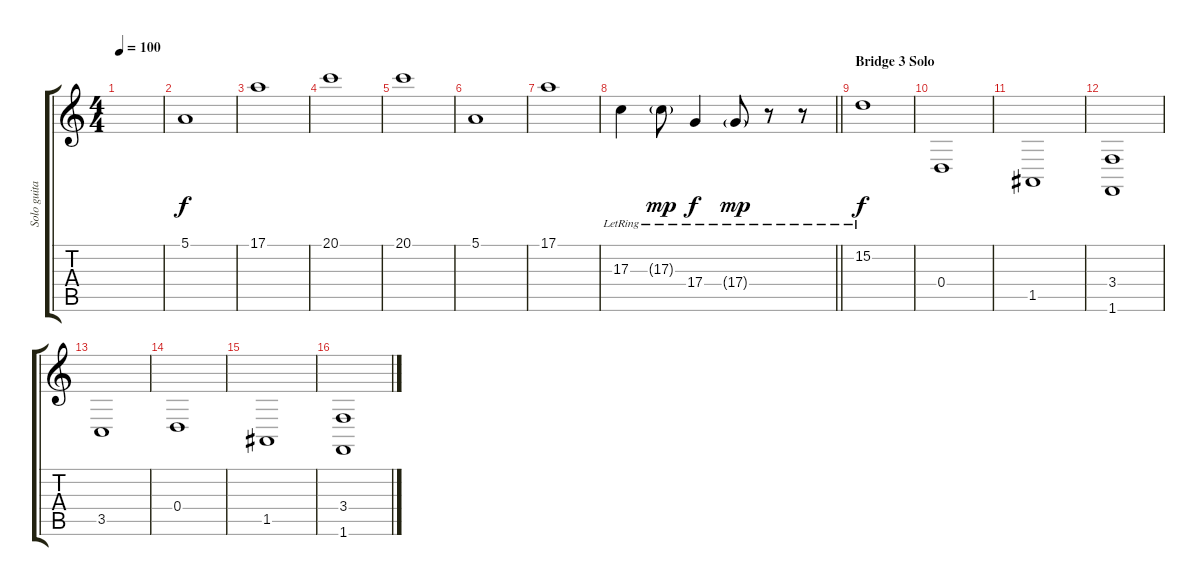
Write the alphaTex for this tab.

\track ("Solo guitar" "Solo guita") {instrument lead5charang}
\staff {score tabs}
\tuning (E4 B3 G3 D3 A2 E2) {hide}
\ts (4 4)
\tempo 100
\clef g2
\ks c
|
5.1.1 |
17.1.1 |
20.1.1 |
20.1.1 |
5.1.1 |
17.1.1 |
\barLineRight lightlight
17.3{lr}.4 17.3{g lr}.8{dy mp} 17.4{lr}.4{dy f} 17.4{g lr}.8{dy mp} r.8 r.8 |
\section ("" "Bridge 3 Solo")
15.2{lr}.1{dy f} |
0.4.1 |
1.5.1 |
(3.4 1.6).1 |
3.5.1 |
0.4.1 |
1.5.1 |
(3.4 1.6).1
